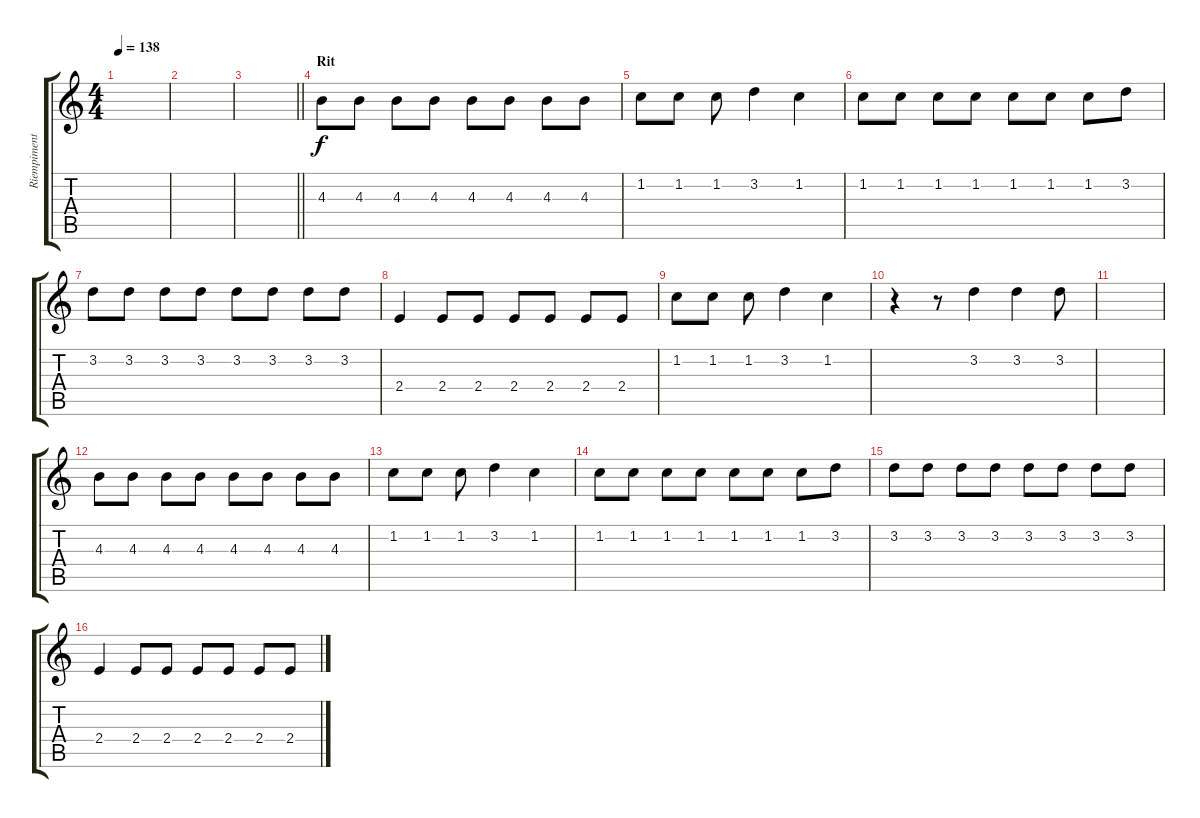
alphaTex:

\track ("Riempimento" "Riempiment") {instrument distortionguitar}
\staff {score tabs}
\tuning (E4 B3 G3 D3 A2 E2) {hide}
\ts (4 4)
\tempo 138
\clef g2
\ks c
|
|
\barLineRight lightlight
|
\section ("" "Rit")
4.3.8 4.3.8 4.3.8 4.3.8 4.3.8 4.3.8 4.3.8 4.3.8 |
1.2.8 1.2.8 1.2.8 3.2.4 1.2.4 |
1.2.8 1.2.8 1.2.8 1.2.8 1.2.8 1.2.8 1.2.8 3.2.8 |
3.2.8 3.2.8 3.2.8 3.2.8 3.2.8 3.2.8 3.2.8 3.2.8 |
2.4.4 2.4.8 2.4.8 2.4.8 2.4.8 2.4.8 2.4.8 |
1.2.8 1.2.8 1.2.8 3.2.4 1.2.4 |
r.4 r.8 3.2.4 3.2.4 3.2.8 |
|
4.3.8 4.3.8 4.3.8 4.3.8 4.3.8 4.3.8 4.3.8 4.3.8 |
1.2.8 1.2.8 1.2.8 3.2.4 1.2.4 |
1.2.8 1.2.8 1.2.8 1.2.8 1.2.8 1.2.8 1.2.8 3.2.8 |
3.2.8 3.2.8 3.2.8 3.2.8 3.2.8 3.2.8 3.2.8 3.2.8 |
2.4.4 2.4.8 2.4.8 2.4.8 2.4.8 2.4.8 2.4.8
